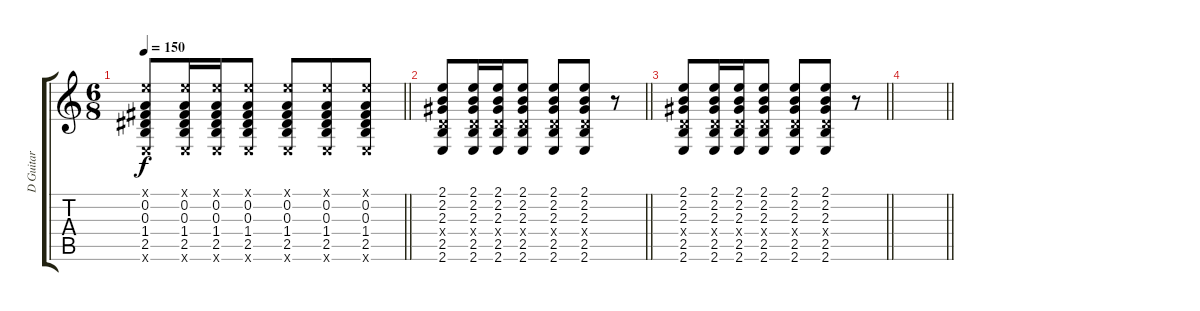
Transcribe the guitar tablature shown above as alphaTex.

\track ("D Guitar" "D Guitar") {instrument acousticguitarsteel}
\staff {score tabs}
\tuning (D4 A3 Gb3 D3 A2 D2) {hide}
\ts (6 8)
\tempo 150
\clef g2
\barLineRight lightlight
\ks c
(2.1{x} 0.2 0.3 1.4 2.5 2.6{x}).8{dy f} (2.1{x} 0.2 0.3 1.4 2.5 2.6{x}).16 (2.1{x} 0.2 0.3 1.4 2.5 2.6{x}).16 (2.1{x} 0.2 0.3 1.4 2.5 2.6{x}).8 (2.1{x} 0.2 0.3 1.4 2.5 2.6{x}).8 (2.1{x} 0.2 0.3 1.4 2.5 2.6{x}).8 (2.1{x} 0.2 0.3 1.4 2.5 2.6{x}).8 |
\barLineRight lightlight
(2.1 2.2 2.3 0.4{x} 2.5 2.6).8 (2.1 2.2 2.3 0.4{x} 2.5 2.6).16 (2.1 2.2 2.3 0.4{x} 2.5 2.6).16 (2.1 2.2 2.3 0.4{x} 2.5 2.6).8 (2.1 2.2 2.3 0.4{x} 2.5 2.6).8 (2.1 2.2 2.3 0.4{x} 2.5 2.6).8 r.8 |
\barLineRight lightlight
(2.1 2.2 2.3 0.4{x} 2.5 2.6).8 (2.1 2.2 2.3 0.4{x} 2.5 2.6).16 (2.1 2.2 2.3 0.4{x} 2.5 2.6).16 (2.1 2.2 2.3 0.4{x} 2.5 2.6).8 (2.1 2.2 2.3 0.4{x} 2.5 2.6).8 (2.1 2.2 2.3 0.4{x} 2.5 2.6).8 r.8 |
\barLineRight lightlight
